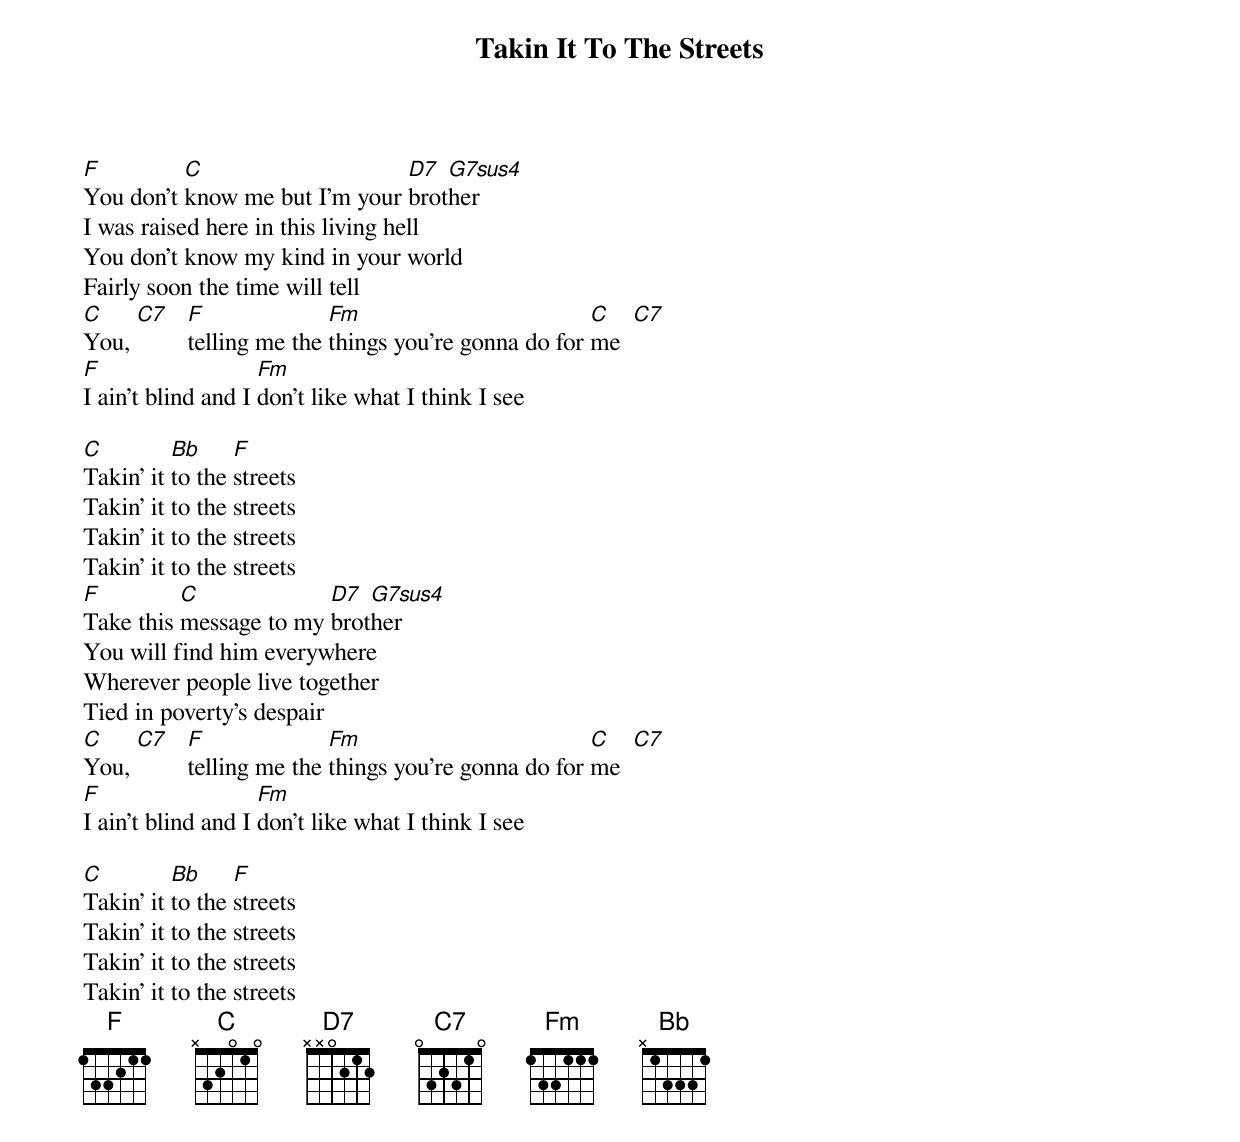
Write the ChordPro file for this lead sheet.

{t:Takin It To The Streets}


[F]You don't [C]know me but I'm your [D7]brot[G7sus4]her
I was raised here in this living hell
You don't know my kind in your world
Fairly soon the time will tell
[C]You, [C7]   [F]telling me the [Fm]things you're gonna do for [C]me  [C7]
[F]I ain't blind and I [Fm]don't like what I think I see

[C]Takin' it [Bb]to the [F]streets
Takin' it to the streets
Takin' it to the streets
Takin' it to the streets
[F]Take this [C]message to my [D7]brot[G7sus4]her
You will find him everywhere
Wherever people live together
Tied in poverty's despair
[C]You, [C7]   [F]telling me the [Fm]things you're gonna do for [C]me  [C7]
[F]I ain't blind and I [Fm]don't like what I think I see

[C]Takin' it [Bb]to the [F]streets
Takin' it to the streets
Takin' it to the streets
Takin' it to the streets
